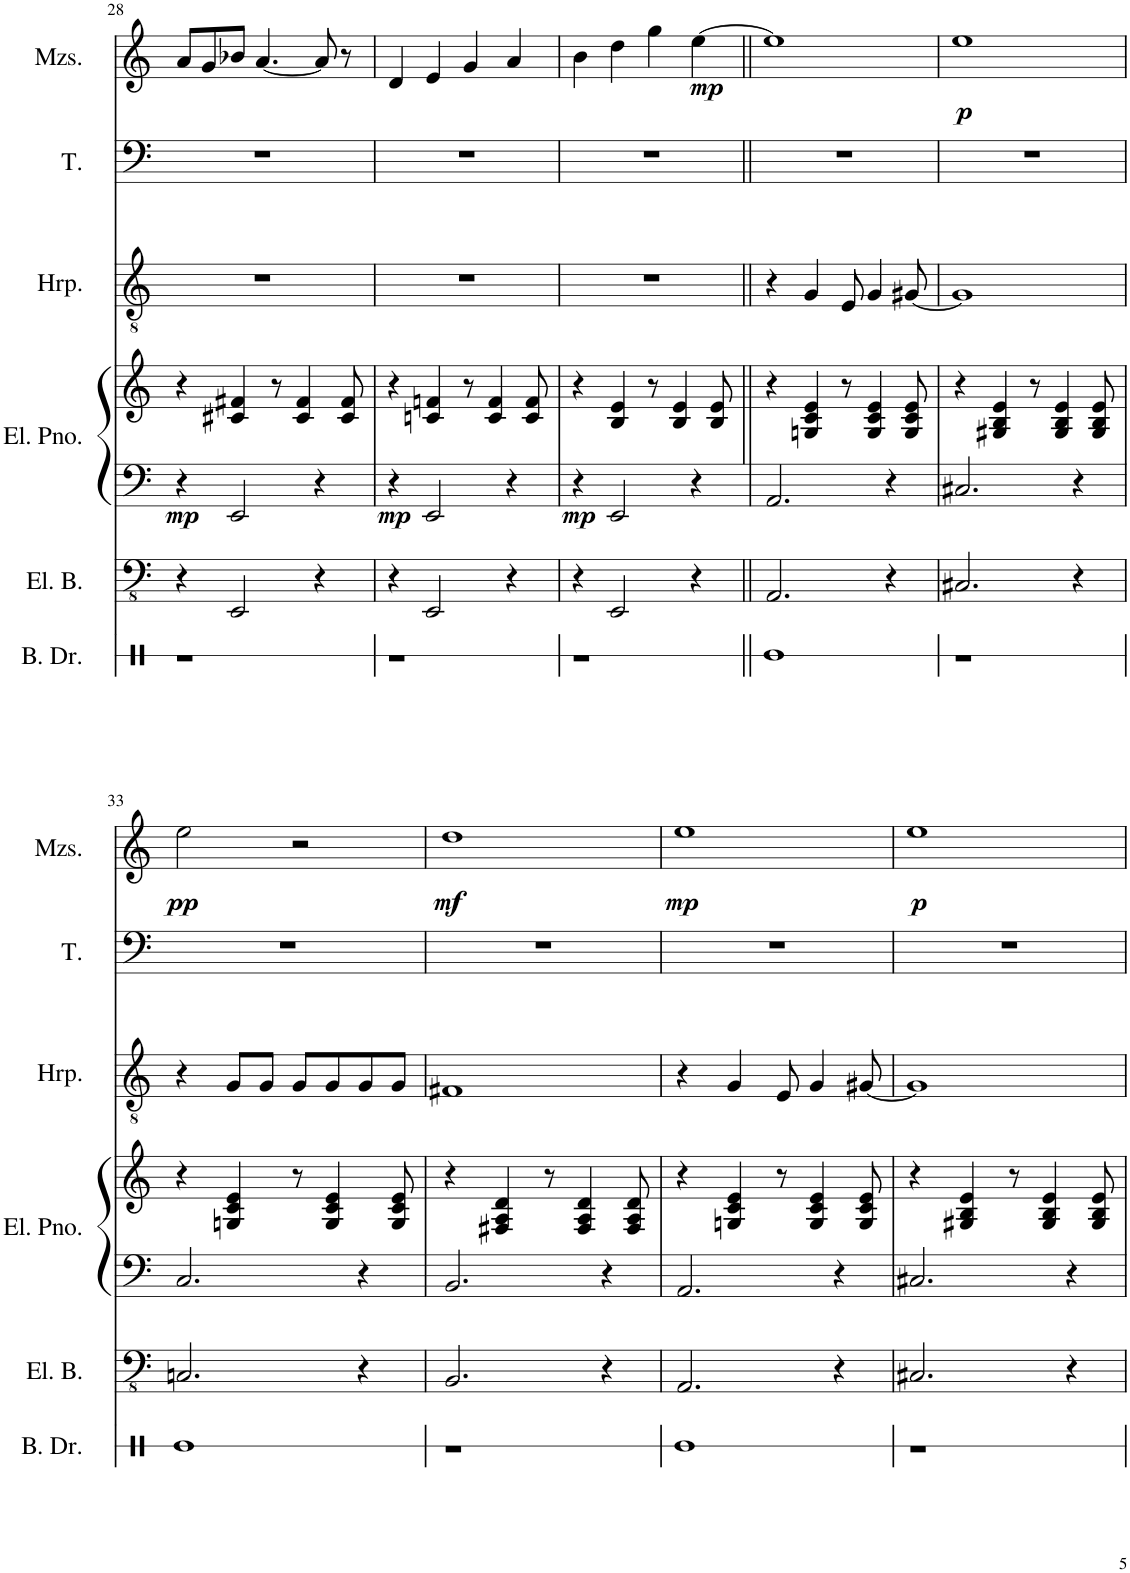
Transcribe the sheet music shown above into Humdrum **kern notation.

**kern	**kern	**kern	**kern	**dynam	**kern	**kern	**kern	**dynam
*part6	*part5	*part4	*part4	*part4	*part3	*part2	*part1	*part1
*staff7	*staff6	*staff5	*staff4	*staff4/5	*staff3	*staff2	*staff1	*staff1
*I"Bass Drum	*I"Electric Bass	*I"Electric Piano	*	*	*I"Harp	*I"Tenor	*I"Mezzo-soprano	*
*I'B. Dr.	*I'El. B.	*I'El. Pno.	*	*	*I'Hrp.	*I'T.	*I'Mzs.	*
!!LO:PB:g=z
*clefX	*clefFv4	*clefF4	*clefG2	*	*clefGv2	*clefF4	*clefG2	*
*k[]	*k[]	*k[]	*k[]	*	*k[]	*k[]	*k[]	*
*M4/4	*M4/4	*M4/4	*M4/4	*	*M4/4	*M4/4	*M4/4	*
=28	=28	=28	=28	=28	=28	=28	=28	=28
!	!	!	!	!LO:DY:b=2	!	!	!	!
1r	4r	4r	4r	mp	1r	1r	8a/L	.
.	.	.	.	.	.	.	8g/	.
.	2EEE/	2EE/	4c#X/ 4f#X/	.	.	.	8b-X/J	.
.	.	.	.	.	.	.	[4.a/	.
.	.	.	8r	.	.	.	.	.
.	.	.	4c#/ 4f#/	.	.	.	.	.
.	4r	4r	.	.	.	.	8a/]	.
.	.	.	8c#/ 8f#/	.	.	.	8r	.
=29	=29	=29	=29	=29	=29	=29	=29	=29
!	!	!	!	!LO:DY:b=2	!	!	!	!
1r	4r	4r	4r	mp	1r	1r	4d/	.
.	2EEE/	2EE/	4cn/ 4fn/	.	.	.	4e/	.
.	.	.	8r	.	.	.	4g/	.
.	.	.	4c/ 4f/	.	.	.	.	.
.	4r	4r	.	.	.	.	4a/	.
.	.	.	8c/ 8f/	.	.	.	.	.
=30	=30	=30	=30	=30	=30	=30	=30	=30
!	!	!	!	!LO:DY:b=2	!	!	!	!
1r	4r	4r	4r	mp	1r	1r	4b\	.
.	2EEE/	2EE/	4B/ 4e/	.	.	.	4dd\	.
.	.	.	8r	.	.	.	4gg\	.
.	.	.	4B/ 4e/	.	.	.	.	.
!	!	!	!	!	!	!	!	!LO:DY:b
.	4r	4r	.	.	.	.	[4ee\	mp
.	.	.	8B/ 8e/	.	.	.	.	.
=31||	=31||	=31||	=31||	=31||	=31||	=31||	=31||	=31||
1Re	2.AAA/	2.AA/	4r	.	4r	1r	1ee]	.
.	.	.	4Gn/ 4c/ 4e/	.	4G/	.	.	.
.	.	.	8r	.	8E/	.	.	.
.	.	.	4G/ 4c/ 4e/	.	4G/	.	.	.
.	4r	4r	.	.	.	.	.	.
.	.	.	8G/ 8c/ 8e/	.	[8G#X/	.	.	.
=32	=32	=32	=32	=32	=32	=32	=32	=32
!	!	!	!	!	!	!	!	!LO:DY:b
1r	2.CC#X/	2.C#X/	4r	.	1G#]	1r	1ee	p
.	.	.	4G#X/ 4B/ 4e/	.	.	.	.	.
.	.	.	8r	.	.	.	.	.
.	.	.	4G#/ 4B/ 4e/	.	.	.	.	.
.	4r	4r	.	.	.	.	.	.
.	.	.	8G#/ 8B/ 8e/	.	.	.	.	.
!!LO:LB:g=z
=33	=33	=33	=33	=33	=33	=33	=33	=33
!	!	!	!	!	!	!	!	!LO:DY:b
1Re	2.CCn/	2.C/	4r	.	4r	1r	2ee\	pp
.	.	.	4Gn/ 4c/ 4e/	.	8G/L	.	.	.
.	.	.	.	.	8G/J	.	.	.
.	.	.	8r	.	8G/L	.	2r	.
.	.	.	4G/ 4c/ 4e/	.	8G/	.	.	.
.	4r	4r	.	.	8G/	.	.	.
.	.	.	8G/ 8c/ 8e/	.	8G/J	.	.	.
=34	=34	=34	=34	=34	=34	=34	=34	=34
!	!	!	!	!	!	!	!	!LO:DY:b
1r	2.BBB/	2.BB/	4r	.	1F#X	1r	1dd	mf
.	.	.	4F#X/ 4A/ 4d/	.	.	.	.	.
.	.	.	8r	.	.	.	.	.
.	.	.	4F#/ 4A/ 4d/	.	.	.	.	.
.	4r	4r	.	.	.	.	.	.
.	.	.	8F#/ 8A/ 8d/	.	.	.	.	.
=35	=35	=35	=35	=35	=35	=35	=35	=35
!	!	!	!	!	!	!	!	!LO:DY:b
1Re	2.AAA/	2.AA/	4r	.	4r	1r	1ee	mp
.	.	.	4Gn/ 4c/ 4e/	.	4G/	.	.	.
.	.	.	8r	.	8E/	.	.	.
.	.	.	4G/ 4c/ 4e/	.	4G/	.	.	.
.	4r	4r	.	.	.	.	.	.
.	.	.	8G/ 8c/ 8e/	.	[8G#X/	.	.	.
=36	=36	=36	=36	=36	=36	=36	=36	=36
!	!	!	!	!	!	!	!	!LO:DY:b
1r	2.CC#X/	2.C#X/	4r	.	1G#]	1r	1ee	p
.	.	.	4G#X/ 4B/ 4e/	.	.	.	.	.
.	.	.	8r	.	.	.	.	.
.	.	.	4G#/ 4B/ 4e/	.	.	.	.	.
.	4r	4r	.	.	.	.	.	.
.	.	.	8G#/ 8B/ 8e/	.	.	.	.	.
=	=	=	=	=	=	=	=	=
*-	*-	*-	*-	*-	*-	*-	*-	*-
